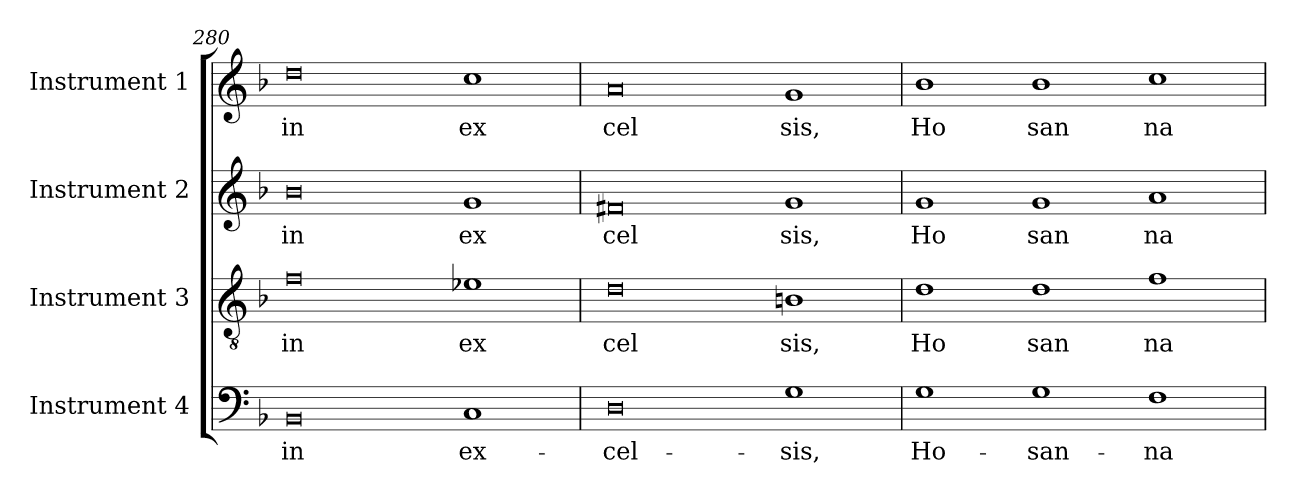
**kern	**text	**kern	**text	**kern	**text	**kern	**text
*part4	*part4	*part3	*part3	*part2	*part2	*part1	*part1
*staff4	*staff4	*staff3	*staff3	*staff2	*staff2	*staff1	*staff1
*I"Instrument 4	*	*I"Instrument 3	*	*I"Instrument 2	*	*I"Instrument 1	*
!!LO:LB:g=z
*clefF4	*	*clefGv2	*	*clefG2	*	*clefG2	*
*k[b-]	*	*k[b-]	*	*k[b-]	*	*k[b-]	*
*F:	*	*F:	*	*F:	*	*F:	*
=280	=280	=280	=280	=280	=280	=280	=280
!	!LO:LY:b:cj	!	!LO:LY:b:cj	!	!LO:LY:b:cj	!	!LO:LY:b:cj
0BB-	in	0f	in	0b-	in	0dd	in
!	!LO:LY:b:cj	!	!LO:LY:b:cj	!	!LO:LY:b:cj	!	!LO:LY:b:cj
1C	ex-	1e-X	ex	1g	ex	1cc	ex
=281	=281	=281	=281	=281	=281	=281	=281
!	!LO:LY:b:cj	!	!LO:LY:b:cj	!	!LO:LY:b:cj	!	!LO:LY:b:cj
0D	-cel-	0d	cel	0f#X	cel	0a	cel
!	!LO:LY:b:cj	!	!LO:LY:b:cj	!	!LO:LY:b:cj	!	!LO:LY:b:cj
1G	-sis,	1Bn	sis,	1g	sis,	1g	sis,
=282	=282	=282	=282	=282	=282	=282	=282
!	!LO:LY:b:cj	!	!LO:LY:b:cj	!	!LO:LY:b:cj	!	!LO:LY:b:cj
1G	Ho-	1d	Ho	1g	Ho	1b-	Ho
!	!LO:LY:b:cj	!	!LO:LY:b:cj	!	!LO:LY:b:cj	!	!LO:LY:b:cj
1G	-san-	1d	san	1g	san	1b-	san
!	!LO:LY:b:cj	!	!LO:LY:b:cj	!	!LO:LY:b:cj	!	!LO:LY:b:cj
1F	-na	1f	na	1a	na	1cc	na
=	=	=	=	=	=	=	=
*-	*-	*-	*-	*-	*-	*-	*-
